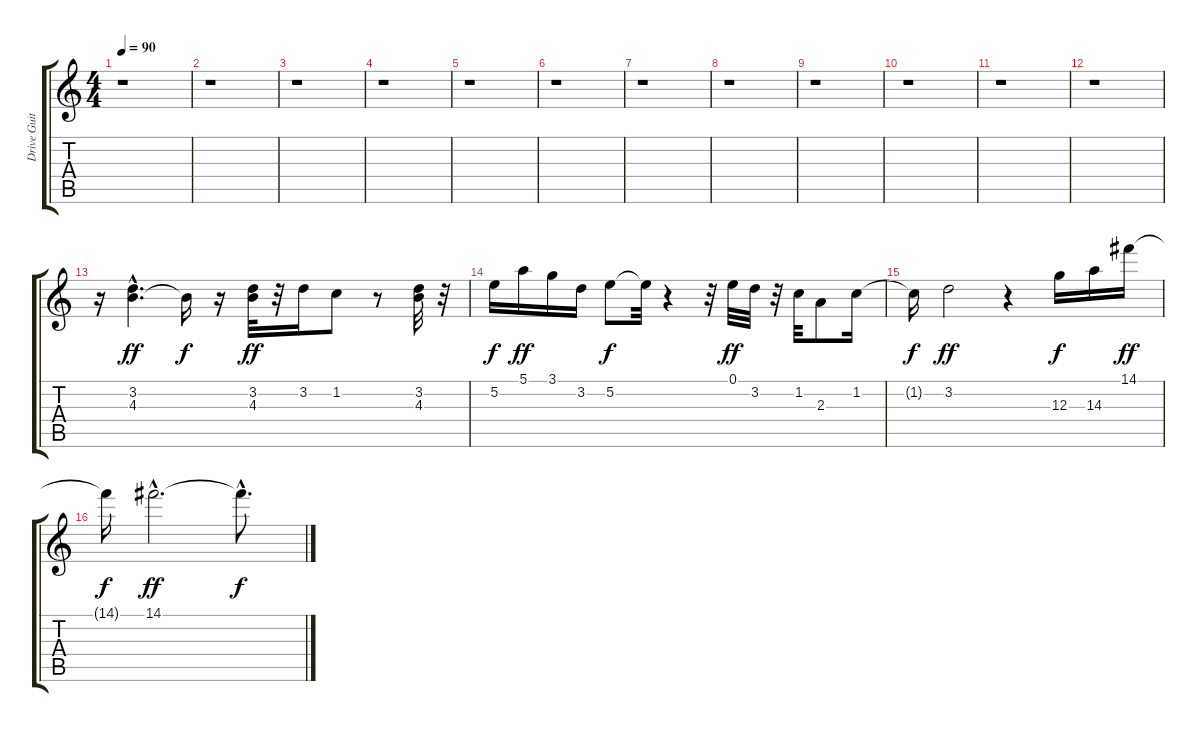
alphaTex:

\track ("Drive Guitar" "Drive Guit") {instrument overdrivenguitar}
\staff {score tabs}
\tuning (E4 B3 G3 D3 A2 E2) {hide}
\ts (4 4)
\tempo 90
\clef g2
\ks c
r.1{dy f} |
r.1 |
r.1 |
r.1 |
r.1 |
r.1 |
r.1 |
r.1 |
r.1 |
r.1 |
r.1 |
r.1 |
r.16 (3.2 4.3{hac}).4{d dy ff} 4.3{t}.16{dy f} r.16 (3.2 4.3).32{dy ff} r.32 3.2.16 1.2.8 r.8 (3.2 4.3).32 r.32 |
5.2.16{dy f} 5.1.16{dy ff} 3.1.16 3.2.16 5.2.8{dy f} 5.2{t}.32 r.4 r.32 0.1.32{dy ff} 3.2.32 r.32 1.2.32 2.3.8 1.2.16 |
1.2{t}.16{dy f} 3.2.2{dy ff} r.4 12.3.16{dy f} 14.3.16 14.1.16{dy ff} |
14.1{t}.16{dy f} 14.1{hac}.2{d dy ff} 14.1{hac t}.8{d dy f}
